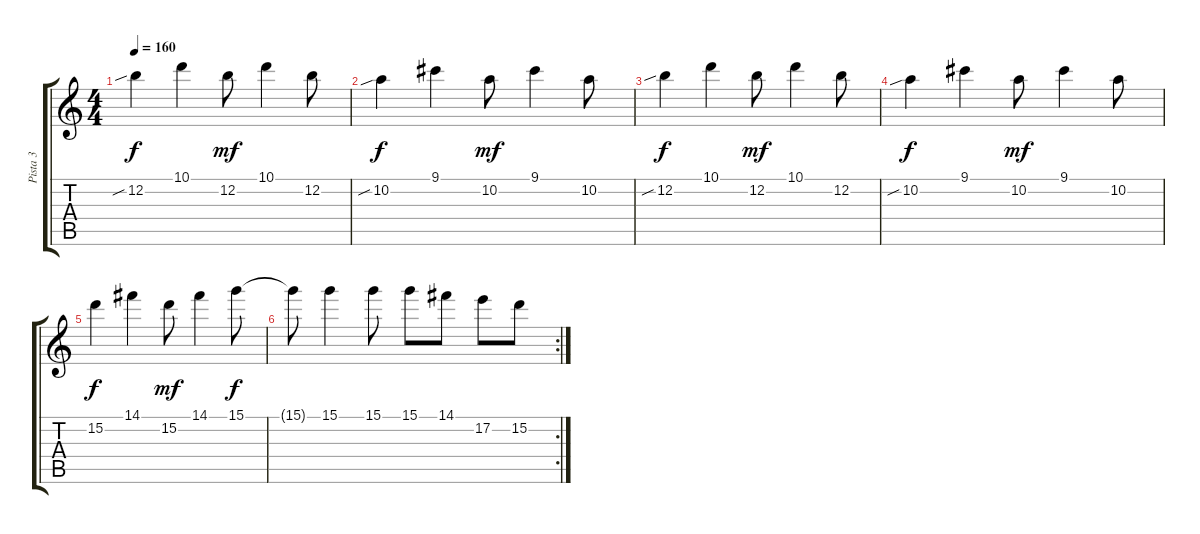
\track ("Pista 3" "Pista 3") {instrument overdrivenguitar}
\staff {score tabs}
\tuning (E4 B3 G3 D3 A2 E2) {hide}
\ts (4 4)
\tempo 160
\clef g2
\ks c
12.2{sib}.4{dy f} 10.1.4 12.2.8{dy mf} 10.1.4 12.2.8 |
10.2{sib}.4{dy f} 9.1.4 10.2.8{dy mf} 9.1.4 10.2.8 |
12.2{sib}.4{dy f} 10.1.4 12.2.8{dy mf} 10.1.4 12.2.8 |
10.2{sib}.4{dy f} 9.1.4 10.2.8{dy mf} 9.1.4 10.2.8 |
15.2.4{dy f} 14.1.4 15.2.8{dy mf} 14.1.4 15.1.8{dy f} |
\rc 2
15.1{t}.8 15.1.4 15.1.8 15.1.8 14.1.8 17.2.8 15.2.8
